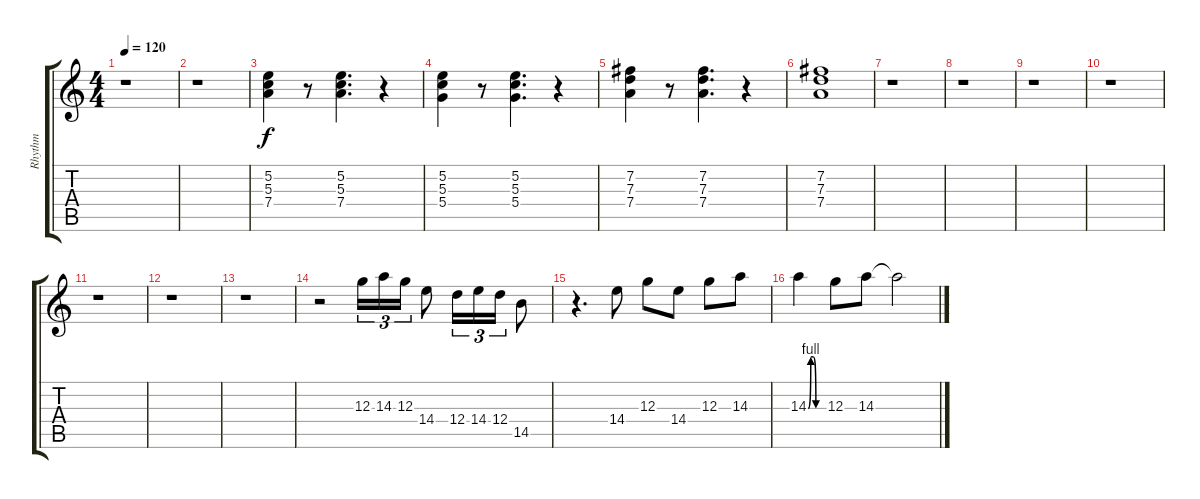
\track ("Rhythm" "Rhythm") {instrument overdrivenguitar}
\staff {score tabs}
\tuning (E4 B3 G3 D3 A2 E2) {hide}
\ts (4 4)
\tempo 120
\clef g2
\ks c
r.1{dy f} |
r.1 |
(5.2 5.3 7.4).4{volume 11} r.8 (5.2 5.3 7.4).4{d} r.4 |
(5.2 5.3 5.4).4 r.8 (5.2 5.3 5.4).4{d} r.4 |
(7.2 7.3 7.4).4 r.8 (7.2 7.3 7.4).4{d} r.4 |
(7.2 7.3 7.4).1 |
r.1 |
r.1 |
r.1 |
r.1 |
r.1 |
r.1 |
r.1 |
r.2 12.3.16{tu (3 2)} 14.3.16{tu (3 2)} 12.3.16{tu (3 2)} 14.4.8 12.4.16{tu (3 2)} 14.4.16{tu (3 2)} 12.4.16{tu (3 2)} 14.5.8 |
r.4{d} 14.4.8 12.3.8 14.4.8 12.3.8 14.3.8 |
14.3{be (custom 0 0 10 4 20 4 30 0 60 0)}.4 12.3.8 14.3.8 14.3{t}.2
